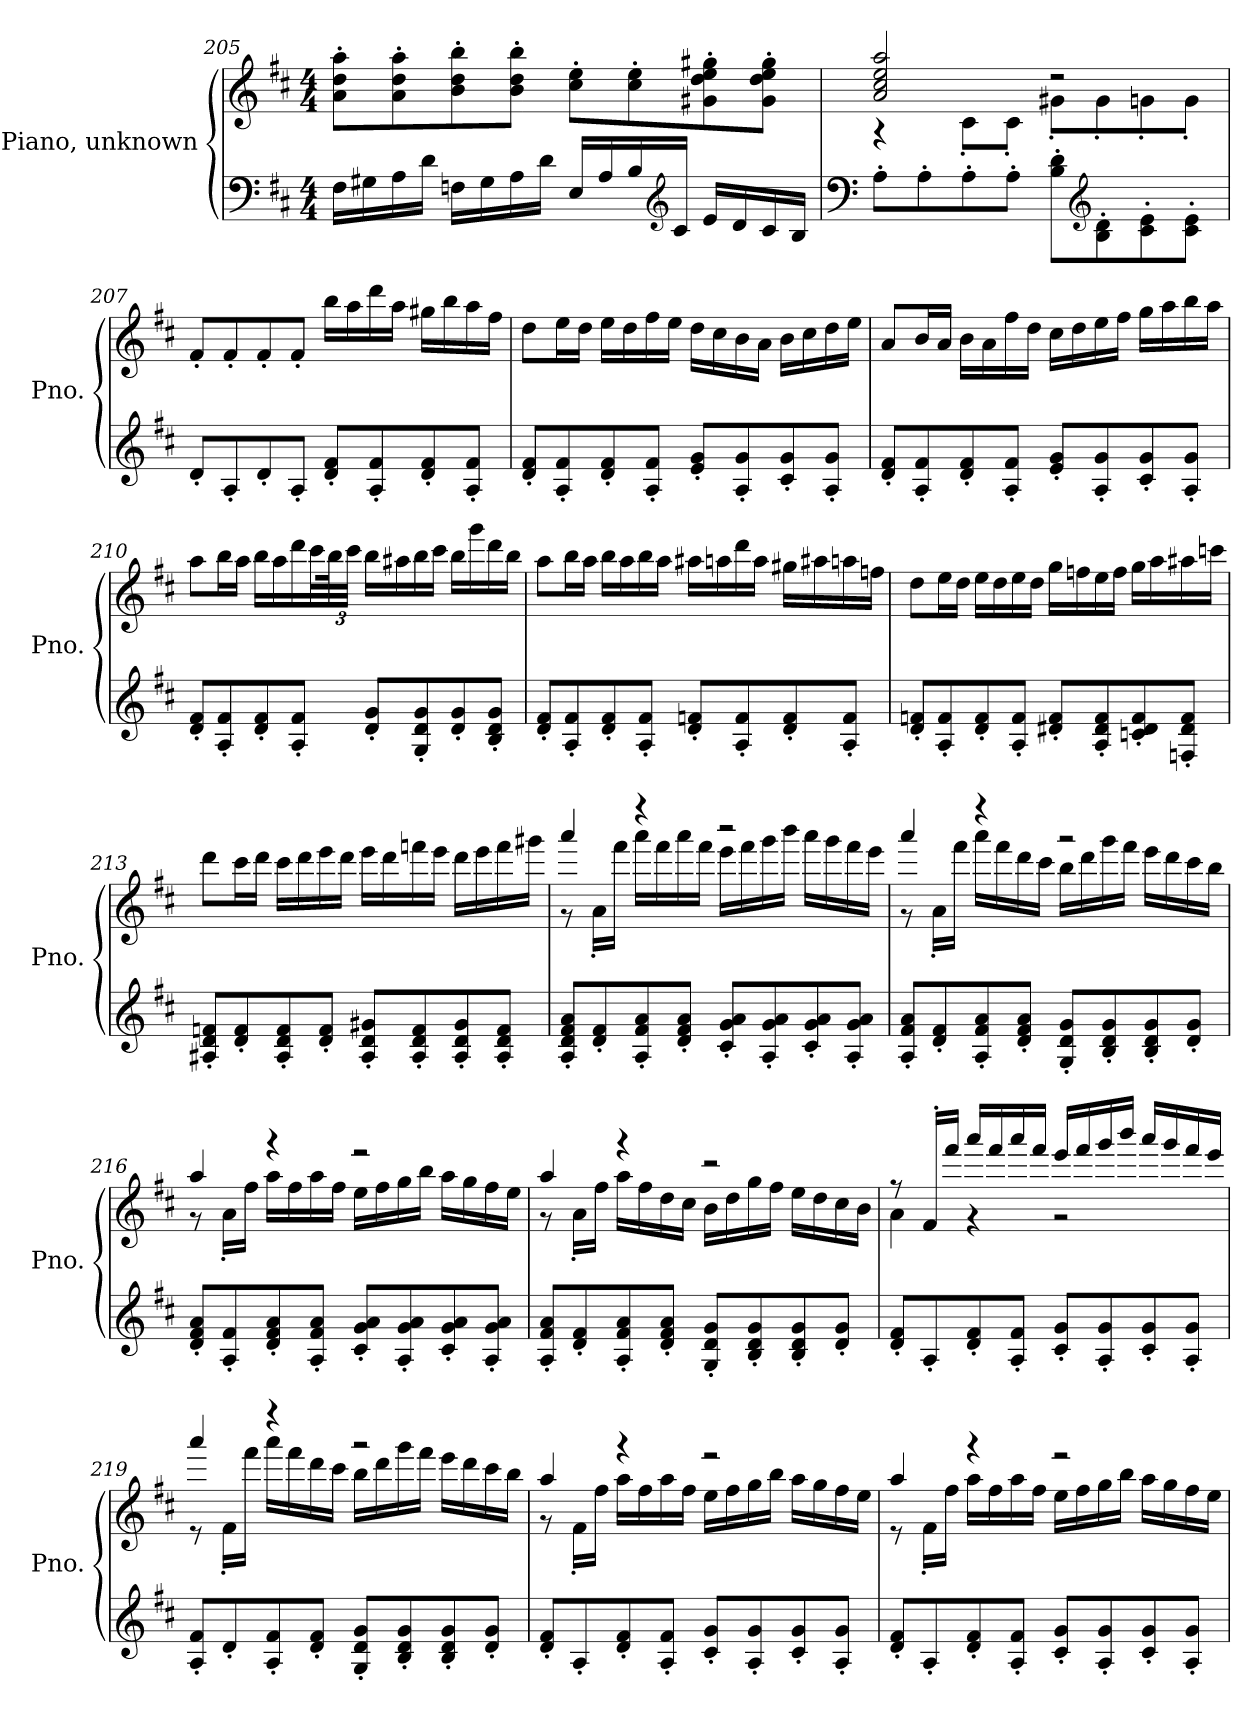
**kern	**kern
*part1	*part1
*staff2	*staff1
*I"Piano, unknown	*
*I'Pno.	*
*clefF4	*clefG2
*k[f#c#]	*k[f#c#]
*M4/4	*M4/4
=205	=205
16F#\LL	8a\' 8dd\' 8aa\'L
16G#X\	.
16A\	8a\' 8dd\' 8aa\'
16d\JJ	.
16Fn\LL	8b\' 8dd\' 8bb\'
16G#\	.
16A\	8b\' 8dd\' 8bb\'J
16d\JJ	.
16E/LL	8cc#\' 8ee\'L
16A/	.
16B/	8cc#\' 8ee\'
*clefG2	*
16c#/JJ	.
16e/LL	8g#X\' 8dd\' 8ee\' 8gg#X\'
16d/	.
16c#/	8g#\' 8dd\' 8ee\' 8gg#\'J
16B/JJ	.
!!LO:LB:g=z
=206	=206
*clefF4	*
*	*^
8A'\L	2a/ 2cc#/ 2ee/ 2aa/	4r
8A'\	.	.
8A'\	.	8c#'\L
8A'\J	.	8c#'\J
8B\' 8d\'L	2r	8g#X'\L
*clefG2	*	*
8B\' 8d\'	.	8g#'\
8c#\' 8e\'	.	8gn'\
8c#\' 8e\'J	.	8g'\J
*	*v	*v
=207	=207
8d'/L	8f#'/L
8A'/	8f#'/
8d'/	8f#'/
8A'/J	8f#'/J
8d/' 8f#/'L	16bb\LL
.	16aa\
8A/' 8f#/'	16ddd\
.	16aa\JJ
8d/' 8f#/'	16gg#X\LL
.	16bb\
8A/' 8f#/'J	16aa\
.	16ff#\JJ
=208	=208
8d/' 8f#/'L	8dd\L
8A/' 8f#/'	16ee\L
.	16dd\JJ
8d/' 8f#/'	16ee\LL
.	16dd\
8A/' 8f#/'J	16ff#\
.	16ee\JJ
8e/' 8g/'L	16dd\LL
.	16cc#\
8A/' 8g/'	16b\
.	16a\JJ
8c#/' 8g/'	16b\LL
.	16cc#\
8A/' 8g/'J	16dd\
.	16ee\JJ
!!LO:LB:g=z
=209	=209
8d/' 8f#/'L	8a/L
8A/' 8f#/'	16b/L
.	16a/JJ
8d/' 8f#/'	16b\LL
.	16a\
8A/' 8f#/'J	16ff#\
.	16dd\JJ
8e/' 8g/'L	16cc#\LL
.	16dd\
8A/' 8g/'	16ee\
.	16ff#\JJ
8c#/' 8g/'	16gg\LL
.	16aa\
8A/' 8g/'J	16bb\
.	16aa\JJ
=210	=210
8d/' 8f#/'L	8aa\L
8A/' 8f#/'	16bb\L
.	16aa\JJ
8d/' 8f#/'	16bb\LL
.	16aa\
8A/' 8f#/'J	16ddd\
.	32ccc#\L
*	*Xbrackettup
.	96bb\K
.	48ccc#\JJJ
8d/' 8g/'L	16bb\LL
.	16aa#X\
8G/' 8d/' 8g/'	16bb\
.	16ccc#\JJ
8d/' 8g/'	16bb\LL
.	16ggg\
8B/' 8d/' 8g/'J	16ddd\
.	16bb\JJ
!!LO:LB:g=z
=211	=211
8d/' 8f#/'L	8aa\L
8A/' 8f#/'	16bb\L
.	16aa\JJ
8d/' 8f#/'	16bb\LL
.	16aa\
8A/' 8f#/'J	16bb\
.	16aa\JJ
8d/' 8fn/'L	16aa#X\LL
.	16aan\
8A/' 8f/'	16ddd\
.	16aa\JJ
8d/' 8f/'	16gg#X\LL
.	16aa#X\
8A/' 8f/'J	16aan\
.	16ffn\JJ
=212	=212
8d/' 8fn/'L	8dd\L
8A/' 8f/'	16ee\L
.	16dd\JJ
8d/' 8f/'	16ee\LL
.	16dd\
8A/' 8f/'J	16ee\
.	16dd\JJ
8d#X/' 8f/'L	16gg\LL
.	16ffn\
8A/' 8d#/' 8f/'	16ee\
.	16ff\JJ
8cn/' 8d#/' 8f/'	16gg\LL
.	16aa\
8Fn/' 8d#/' 8f/'J	16aa#X\
.	16cccn\JJ
!!LO:PB:g=z
=213	=213
8A#X/' 8d/' 8fn/'L	8ddd\L
8d/' 8f/'	16ccc#\L
.	16ddd\JJ
8A#/' 8d/' 8f/'	16ccc#\LL
.	16ddd\
8d/' 8f/'J	16eee\
.	16ddd\JJ
8A#/' 8d/' 8g#X/'L	16eee\LL
.	16ddd\
8A#/' 8d/' 8f/'	16fffn\
.	16eee\JJ
8A#/' 8d/' 8g#/'	16ddd\LL
.	16eee\
8A#/' 8d/' 8f/'J	16fff\
.	16ggg#X\JJ
=214	=214
*	*^
8A/' 8d/' 8f#/' 8a/'L	4aaa/	8r
8d/' 8f#/'	.	16a'\LL
.	.	16fff#\JJ
8A/' 8f#/' 8a/'	4r	16aaa\LL
.	.	16fff#\
8d/' 8f#/' 8a/'J	.	16aaa\
.	.	16fff#\JJ
8c#/' 8g/' 8a/'L	2r	16eee\LL
.	.	16fff#\
8A/' 8g/' 8a/'	.	16ggg\
.	.	16bbb\JJ
8c#/' 8g/' 8a/'	.	16aaa\LL
.	.	16ggg\
8A/' 8g/' 8a/'J	.	16fff#\
.	.	16eee\JJ
!!LO:LB:g=z	!!
=215	=215	=215
8A/' 8f#/' 8a/'L	4aaa/	8r
8d/' 8f#/'	.	16a'\LL
.	.	16fff#\JJ
8A/' 8f#/' 8a/'	4r	16aaa\LL
.	.	16fff#\
8d/' 8f#/' 8a/'J	.	16ddd\
.	.	16ccc#\JJ
8G/' 8d/' 8g/'L	2r	16bb\LL
.	.	16ddd\
8B/' 8d/' 8g/'	.	16ggg\
.	.	16fff#\JJ
8B/' 8d/' 8g/'	.	16eee\LL
.	.	16ddd\
8d/' 8g/'J	.	16ccc#\
.	.	16bb\JJ
=216	=216	=216
8d/' 8f#/' 8a/'L	4aa/	8r
8A/' 8f#/'	.	16a'\LL
.	.	16ff#\JJ
8d/' 8f#/' 8a/'	4r	16aa\LL
.	.	16ff#\
8A/' 8f#/' 8a/'J	.	16aa\
.	.	16ff#\JJ
8c#/' 8g/' 8a/'L	2r	16ee\LL
.	.	16ff#\
8A/' 8g/' 8a/'	.	16gg\
.	.	16bb\JJ
8c#/' 8g/' 8a/'	.	16aa\LL
.	.	16gg\
8A/' 8g/' 8a/'J	.	16ff#\
.	.	16ee\JJ
!!LO:LB:g=z	!!
=217	=217	=217
8A/' 8f#/' 8a/'L	4aa/	8r
8d/' 8f#/'	.	16a'\LL
.	.	16ff#\JJ
8A/' 8f#/' 8a/'	4r	16aa\LL
.	.	16ff#\
8d/' 8f#/' 8a/'J	.	16dd\
.	.	16cc#\JJ
8G/' 8d/' 8g/'L	2r	16b\LL
.	.	16dd\
8B/' 8d/' 8g/'	.	16gg\
.	.	16ff#\JJ
8B/' 8d/' 8g/'	.	16ee\LL
.	.	16dd\
8d/' 8g/'J	.	16cc#\
.	.	16b\JJ
=218	=218	=218
8d/' 8f#/'L	8r	4a\
8A'/	16f#'/LL	.
.	16fff#/JJ	.
8d/' 8f#/'	16aaa/LL	4r
.	16fff#/	.
8A/' 8f#/'J	16aaa/	.
.	16fff#/JJ	.
8c#/' 8g/'L	16eee/LL	2r
.	16fff#/	.
8A/' 8g/'	16ggg/	.
.	16bbb/JJ	.
8c#/' 8g/'	16aaa/LL	.
.	16ggg/	.
8A/' 8g/'J	16fff#/	.
.	16eee/JJ	.
!!LO:LB:g=z	!!
=219	=219	=219
8A/' 8f#/'L	4aaa/	8r
8d'/	.	16f#'\LL
.	.	16fff#\JJ
8A/' 8f#/'	4r	16aaa\LL
.	.	16fff#\
8d/' 8f#/'J	.	16ddd\
.	.	16ccc#\JJ
8G/' 8d/' 8g/'L	2r	16bb\LL
.	.	16ddd\
8B/' 8d/' 8g/'	.	16ggg\
.	.	16fff#\JJ
8B/' 8d/' 8g/'	.	16eee\LL
.	.	16ddd\
8d/' 8g/'J	.	16ccc#\
.	.	16bb\JJ
=220	=220	=220
8d/' 8f#/'L	4aa/	8r
8A'/	.	16f#'\LL
.	.	16ff#\JJ
8d/' 8f#/'	4r	16aa\LL
.	.	16ff#\
8A/' 8f#/'J	.	16aa\
.	.	16ff#\JJ
8c#/' 8g/'L	2r	16ee\LL
.	.	16ff#\
8A/' 8g/'	.	16gg\
.	.	16bb\JJ
8c#/' 8g/'	.	16aa\LL
.	.	16gg\
8A/' 8g/'J	.	16ff#\
.	.	16ee\JJ
!!LO:LB:g=z	!!
=221	=221	=221
8d/' 8f#/'L	4aa/	8r
8A'/	.	16f#'\LL
.	.	16ff#\JJ
8d/' 8f#/'	4r	16aa\LL
.	.	16ff#\
8A/' 8f#/'J	.	16aa\
.	.	16ff#\JJ
8c#/' 8g/'L	2r	16ee\LL
.	.	16ff#\
8A/' 8g/'	.	16gg\
.	.	16bb\JJ
8c#/' 8g/'	.	16aa\LL
.	.	16gg\
8A/' 8g/'J	.	16ff#\
.	.	16ee\JJ
*	*v	*v
=	=
*-	*-
